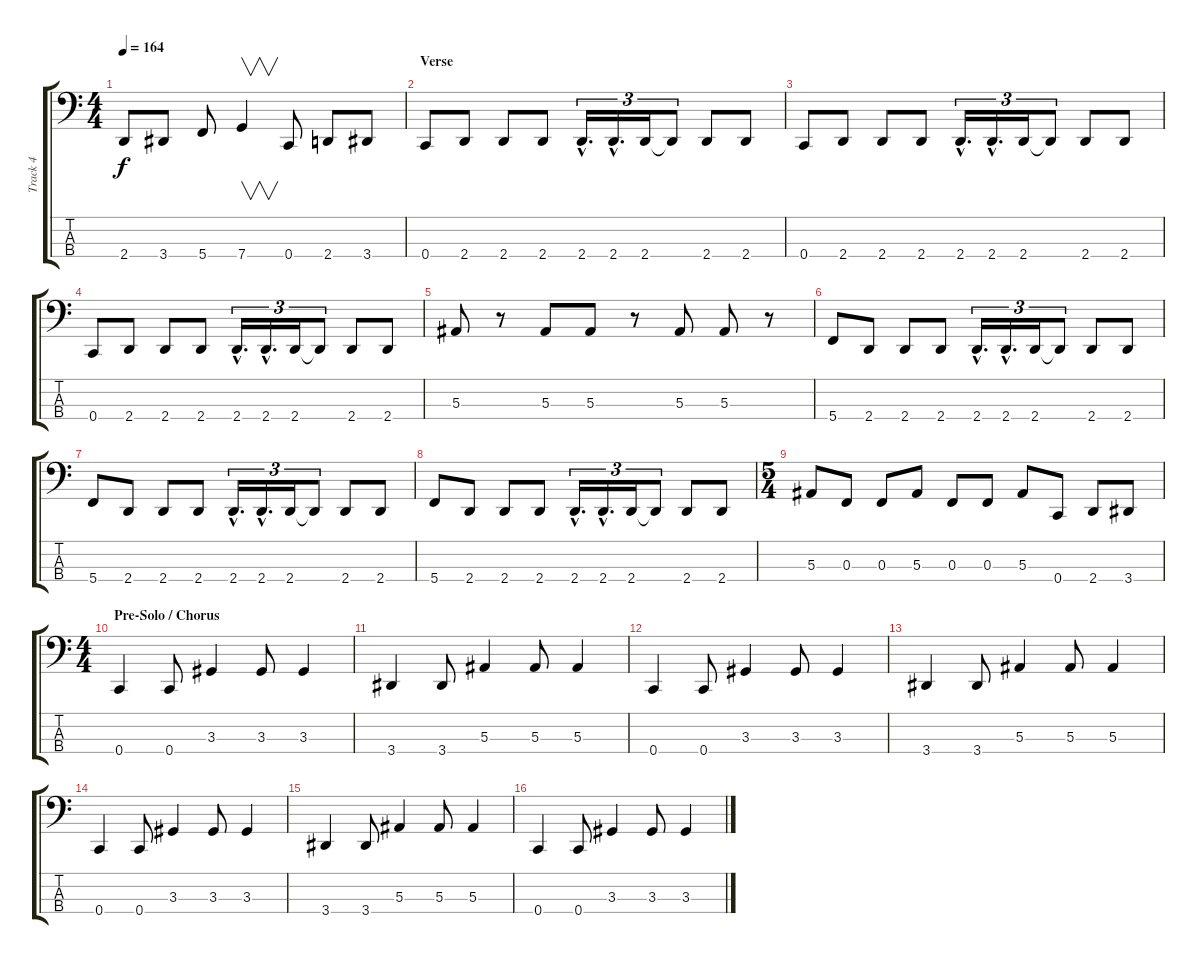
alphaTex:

\track ("Track 4" "Track 4") {instrument electricbasspick}
\staff {score tabs}
\tuning (Eb2 Bb1 F1 C1) {hide}
\ts (4 4)
\tempo 164
\clef f4
\ks c
2.4.8{dy f} 3.4.8 5.4.8 7.4.4{v} 0.4.8 2.4.8 3.4.8 |
\section ("" "Verse")
0.4.8 2.4.8 2.4.8 2.4.8 2.4{hac}.16{d tu (3 2)} 2.4{hac}.16{d tu (3 2)} 2.4.16{tu (3 2)} 2.4{t}.8{tu (3 2)} 2.4.8 2.4.8 |
0.4.8 2.4.8 2.4.8 2.4.8 2.4{hac}.16{d tu (3 2)} 2.4{hac}.16{d tu (3 2)} 2.4.16{tu (3 2)} 2.4{t}.8{tu (3 2)} 2.4.8 2.4.8 |
0.4.8 2.4.8 2.4.8 2.4.8 2.4{hac}.16{d tu (3 2)} 2.4{hac}.16{d tu (3 2)} 2.4.16{tu (3 2)} 2.4{t}.8{tu (3 2)} 2.4.8 2.4.8 |
5.3.8 r.8 5.3.8 5.3.8 r.8 5.3.8 5.3.8 r.8 |
5.4.8 2.4.8 2.4.8 2.4.8 2.4{hac}.16{d tu (3 2)} 2.4{hac}.16{d tu (3 2)} 2.4.16{tu (3 2)} 2.4{t}.8{tu (3 2)} 2.4.8 2.4.8 |
5.4.8 2.4.8 2.4.8 2.4.8 2.4{hac}.16{d tu (3 2)} 2.4{hac}.16{d tu (3 2)} 2.4.16{tu (3 2)} 2.4{t}.8{tu (3 2)} 2.4.8 2.4.8 |
5.4.8 2.4.8 2.4.8 2.4.8 2.4{hac}.16{d tu (3 2)} 2.4{hac}.16{d tu (3 2)} 2.4.16{tu (3 2)} 2.4{t}.8{tu (3 2)} 2.4.8 2.4.8 |
\ts (5 4)
5.3.8 0.3.8 0.3.8 5.3.8 0.3.8 0.3.8 5.3.8 0.4.8 2.4.8 3.4.8 |
\ts (4 4)
\section ("" "Pre-Solo / Chorus")
0.4.4 0.4.8 3.3.4 3.3.8 3.3.4 |
3.4.4 3.4.8 5.3.4 5.3.8 5.3.4 |
0.4.4 0.4.8 3.3.4 3.3.8 3.3.4 |
3.4.4 3.4.8 5.3.4 5.3.8 5.3.4 |
0.4.4 0.4.8 3.3.4 3.3.8 3.3.4 |
3.4.4 3.4.8 5.3.4 5.3.8 5.3.4 |
0.4.4 0.4.8 3.3.4 3.3.8 3.3.4
